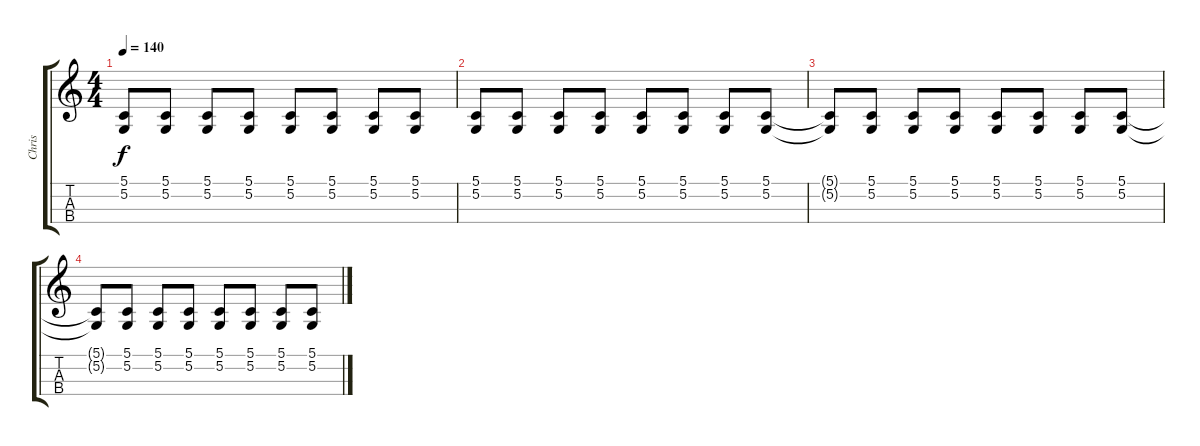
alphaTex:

\track ("Chris" "Chris") {instrument melodictom}
\staff {score tabs}
\tuning (G3 D3 A2 E2) {hide}
\ts (4 4)
\tempo 140
\clef g2
\ks c
(5.1 5.2).8{dy f} (5.1 5.2).8 (5.1 5.2).8 (5.1 5.2).8 (5.1 5.2).8 (5.1 5.2).8 (5.1 5.2).8 (5.1 5.2).8 |
(5.1 5.2).8 (5.1 5.2).8 (5.1 5.2).8 (5.1 5.2).8 (5.1 5.2).8 (5.1 5.2).8 (5.1 5.2).8 (5.1 5.2).8 |
(5.1{t} 5.2{t}).8 (5.1 5.2).8 (5.1 5.2).8 (5.1 5.2).8 (5.1 5.2).8 (5.1 5.2).8 (5.1 5.2).8 (5.1 5.2).8 |
(5.1{t} 5.2{t}).8 (5.1 5.2).8 (5.1 5.2).8 (5.1 5.2).8 (5.1 5.2).8 (5.1 5.2).8 (5.1 5.2).8 (5.1 5.2).8
